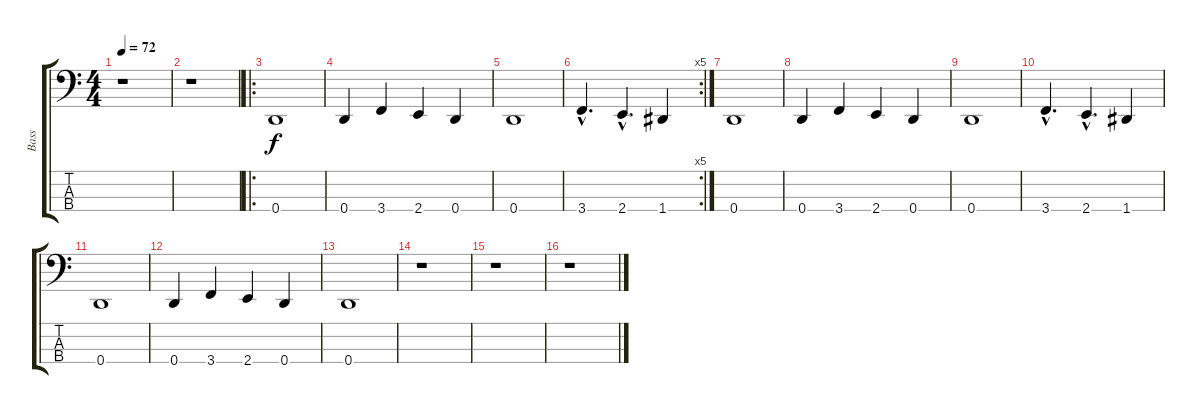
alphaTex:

\track ("Bass" "Bass") {instrument electricbassfinger}
\staff {score tabs}
\tuning (G2 D2 A1 D1) {hide}
\ts (4 4)
\tempo 72
\clef f4
\ks c
r.1{dy f instrument electricbassfinger} |
r.1 |
\ro
0.4.1 |
0.4.4 3.4.4 2.4.4 0.4.4 |
0.4.1 |
\rc 5
3.4{hac}.4{d} 2.4{hac}.4{d} 1.4.4 |
0.4.1 |
0.4.4 3.4.4 2.4.4 0.4.4 |
0.4.1 |
3.4{hac}.4{d} 2.4{hac}.4{d} 1.4.4 |
0.4.1 |
0.4.4 3.4.4 2.4.4 0.4.4 |
0.4.1 |
r.1 |
r.1 |
r.1
